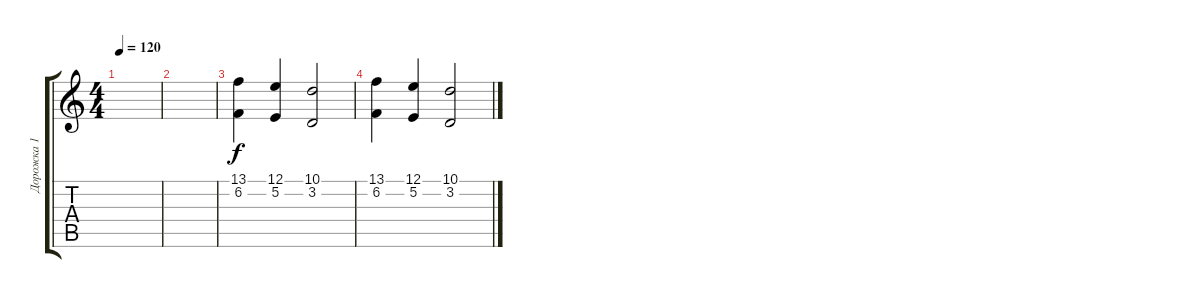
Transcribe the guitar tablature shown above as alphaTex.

\track ("Дорожка 1" "Дорожка 1") {instrument tubularbells}
\staff {score tabs}
\tuning (E4 B3 G3 D3 A2 E2) {hide}
\ts (4 4)
\tempo 120
\clef g2
\ks c
|
|
(13.1 6.2).4 (12.1 5.2).4 (10.1 3.2).2 |
(13.1 6.2).4 (12.1 5.2).4 (10.1 3.2).2
